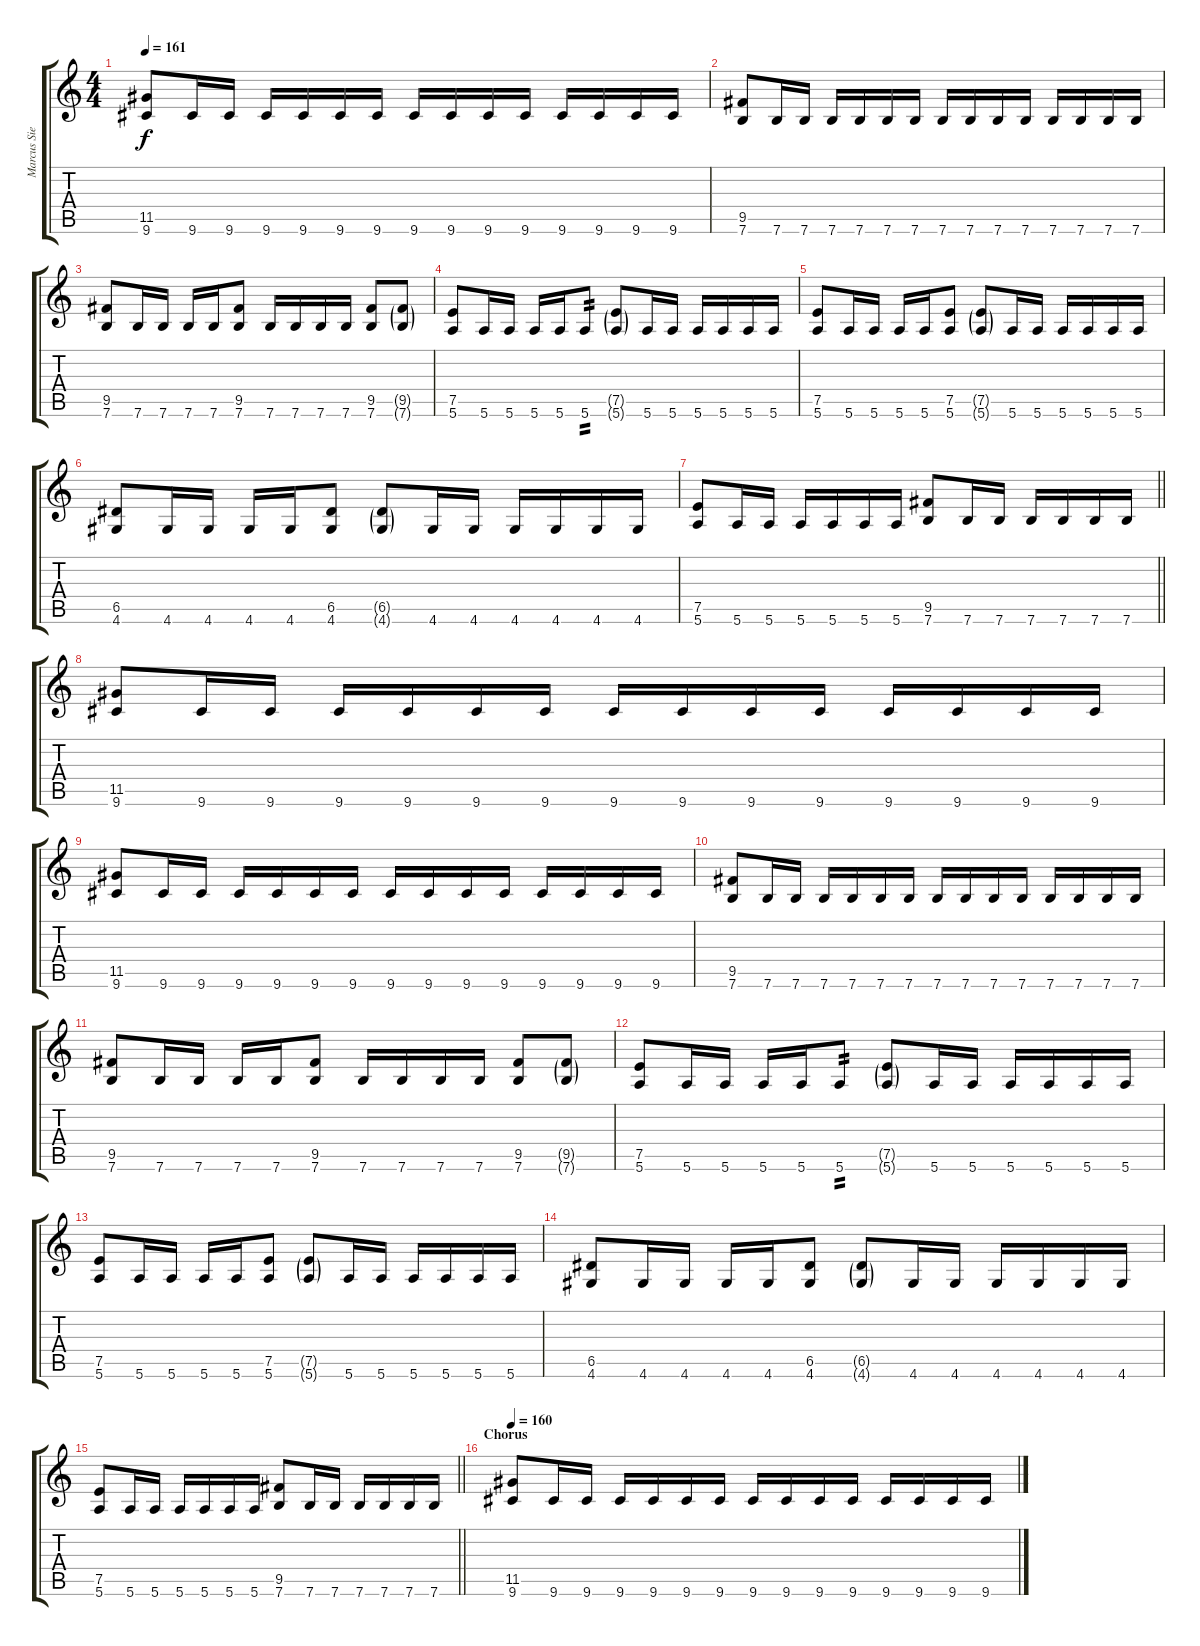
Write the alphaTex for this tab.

\track ("Marcus Siepen" "Marcus Sie") {instrument distortionguitar}
\staff {score tabs}
\tuning (E4 B3 G3 D3 A2 E2) {hide}
\ts (4 4)
\tempo 161
\clef g2
\ks c
(11.5 9.6).8{dy f} 9.6.16 9.6.16 9.6.16 9.6.16 9.6.16 9.6.16 9.6.16 9.6.16 9.6.16 9.6.16 9.6.16 9.6.16 9.6.16 9.6.16 |
(9.5 7.6).8 7.6.16 7.6.16 7.6.16 7.6.16 7.6.16 7.6.16 7.6.16 7.6.16 7.6.16 7.6.16 7.6.16 7.6.16 7.6.16 7.6.16 |
(9.5 7.6).8 7.6.16 7.6.16 7.6.16 7.6.16 (9.5 7.6).8 7.6.16 7.6.16 7.6.16 7.6.16 (9.5 7.6).8 (9.5{g} 7.6{g}).8 |
(7.5 5.6).8 5.6.16 5.6.16 5.6.16 5.6.16 5.6.8{tp 2} (7.5{g} 5.6{g}).8 5.6.16 5.6.16 5.6.16 5.6.16 5.6.16 5.6.16 |
(7.5 5.6).8 5.6.16 5.6.16 5.6.16 5.6.16 (7.5 5.6).8 (7.5{g} 5.6{g}).8 5.6.16 5.6.16 5.6.16 5.6.16 5.6.16 5.6.16 |
(6.5 4.6).8 4.6.16 4.6.16 4.6.16 4.6.16 (6.5 4.6).8 (6.5{g} 4.6{g}).8 4.6.16 4.6.16 4.6.16 4.6.16 4.6.16 4.6.16 |
\barLineRight lightlight
(7.5 5.6).8 5.6.16 5.6.16 5.6.16 5.6.16 5.6.16 5.6.16 (9.5 7.6).8 7.6.16 7.6.16 7.6.16 7.6.16 7.6.16 7.6.16 |
(11.5 9.6).8 9.6.16 9.6.16 9.6.16 9.6.16 9.6.16 9.6.16 9.6.16 9.6.16 9.6.16 9.6.16 9.6.16 9.6.16 9.6.16 9.6.16 |
(11.5 9.6).8 9.6.16 9.6.16 9.6.16 9.6.16 9.6.16 9.6.16 9.6.16 9.6.16 9.6.16 9.6.16 9.6.16 9.6.16 9.6.16 9.6.16 |
(9.5 7.6).8 7.6.16 7.6.16 7.6.16 7.6.16 7.6.16 7.6.16 7.6.16 7.6.16 7.6.16 7.6.16 7.6.16 7.6.16 7.6.16 7.6.16 |
(9.5 7.6).8 7.6.16 7.6.16 7.6.16 7.6.16 (9.5 7.6).8 7.6.16 7.6.16 7.6.16 7.6.16 (9.5 7.6).8 (9.5{g} 7.6{g}).8 |
(7.5 5.6).8 5.6.16 5.6.16 5.6.16 5.6.16 5.6.8{tp 2} (7.5{g} 5.6{g}).8 5.6.16 5.6.16 5.6.16 5.6.16 5.6.16 5.6.16 |
(7.5 5.6).8 5.6.16 5.6.16 5.6.16 5.6.16 (7.5 5.6).8 (7.5{g} 5.6{g}).8 5.6.16 5.6.16 5.6.16 5.6.16 5.6.16 5.6.16 |
(6.5 4.6).8 4.6.16 4.6.16 4.6.16 4.6.16 (6.5 4.6).8 (6.5{g} 4.6{g}).8 4.6.16 4.6.16 4.6.16 4.6.16 4.6.16 4.6.16 |
\barLineRight lightlight
(7.5 5.6).8 5.6.16 5.6.16 5.6.16 5.6.16 5.6.16 5.6.16 (9.5 7.6).8 7.6.16 7.6.16 7.6.16 7.6.16 7.6.16 7.6.16 |
\section ("" "Chorus")
\tempo 160
(11.5 9.6).8{volume 11} 9.6.16 9.6.16 9.6.16 9.6.16 9.6.16 9.6.16 9.6.16 9.6.16 9.6.16 9.6.16 9.6.16 9.6.16 9.6.16 9.6.16
